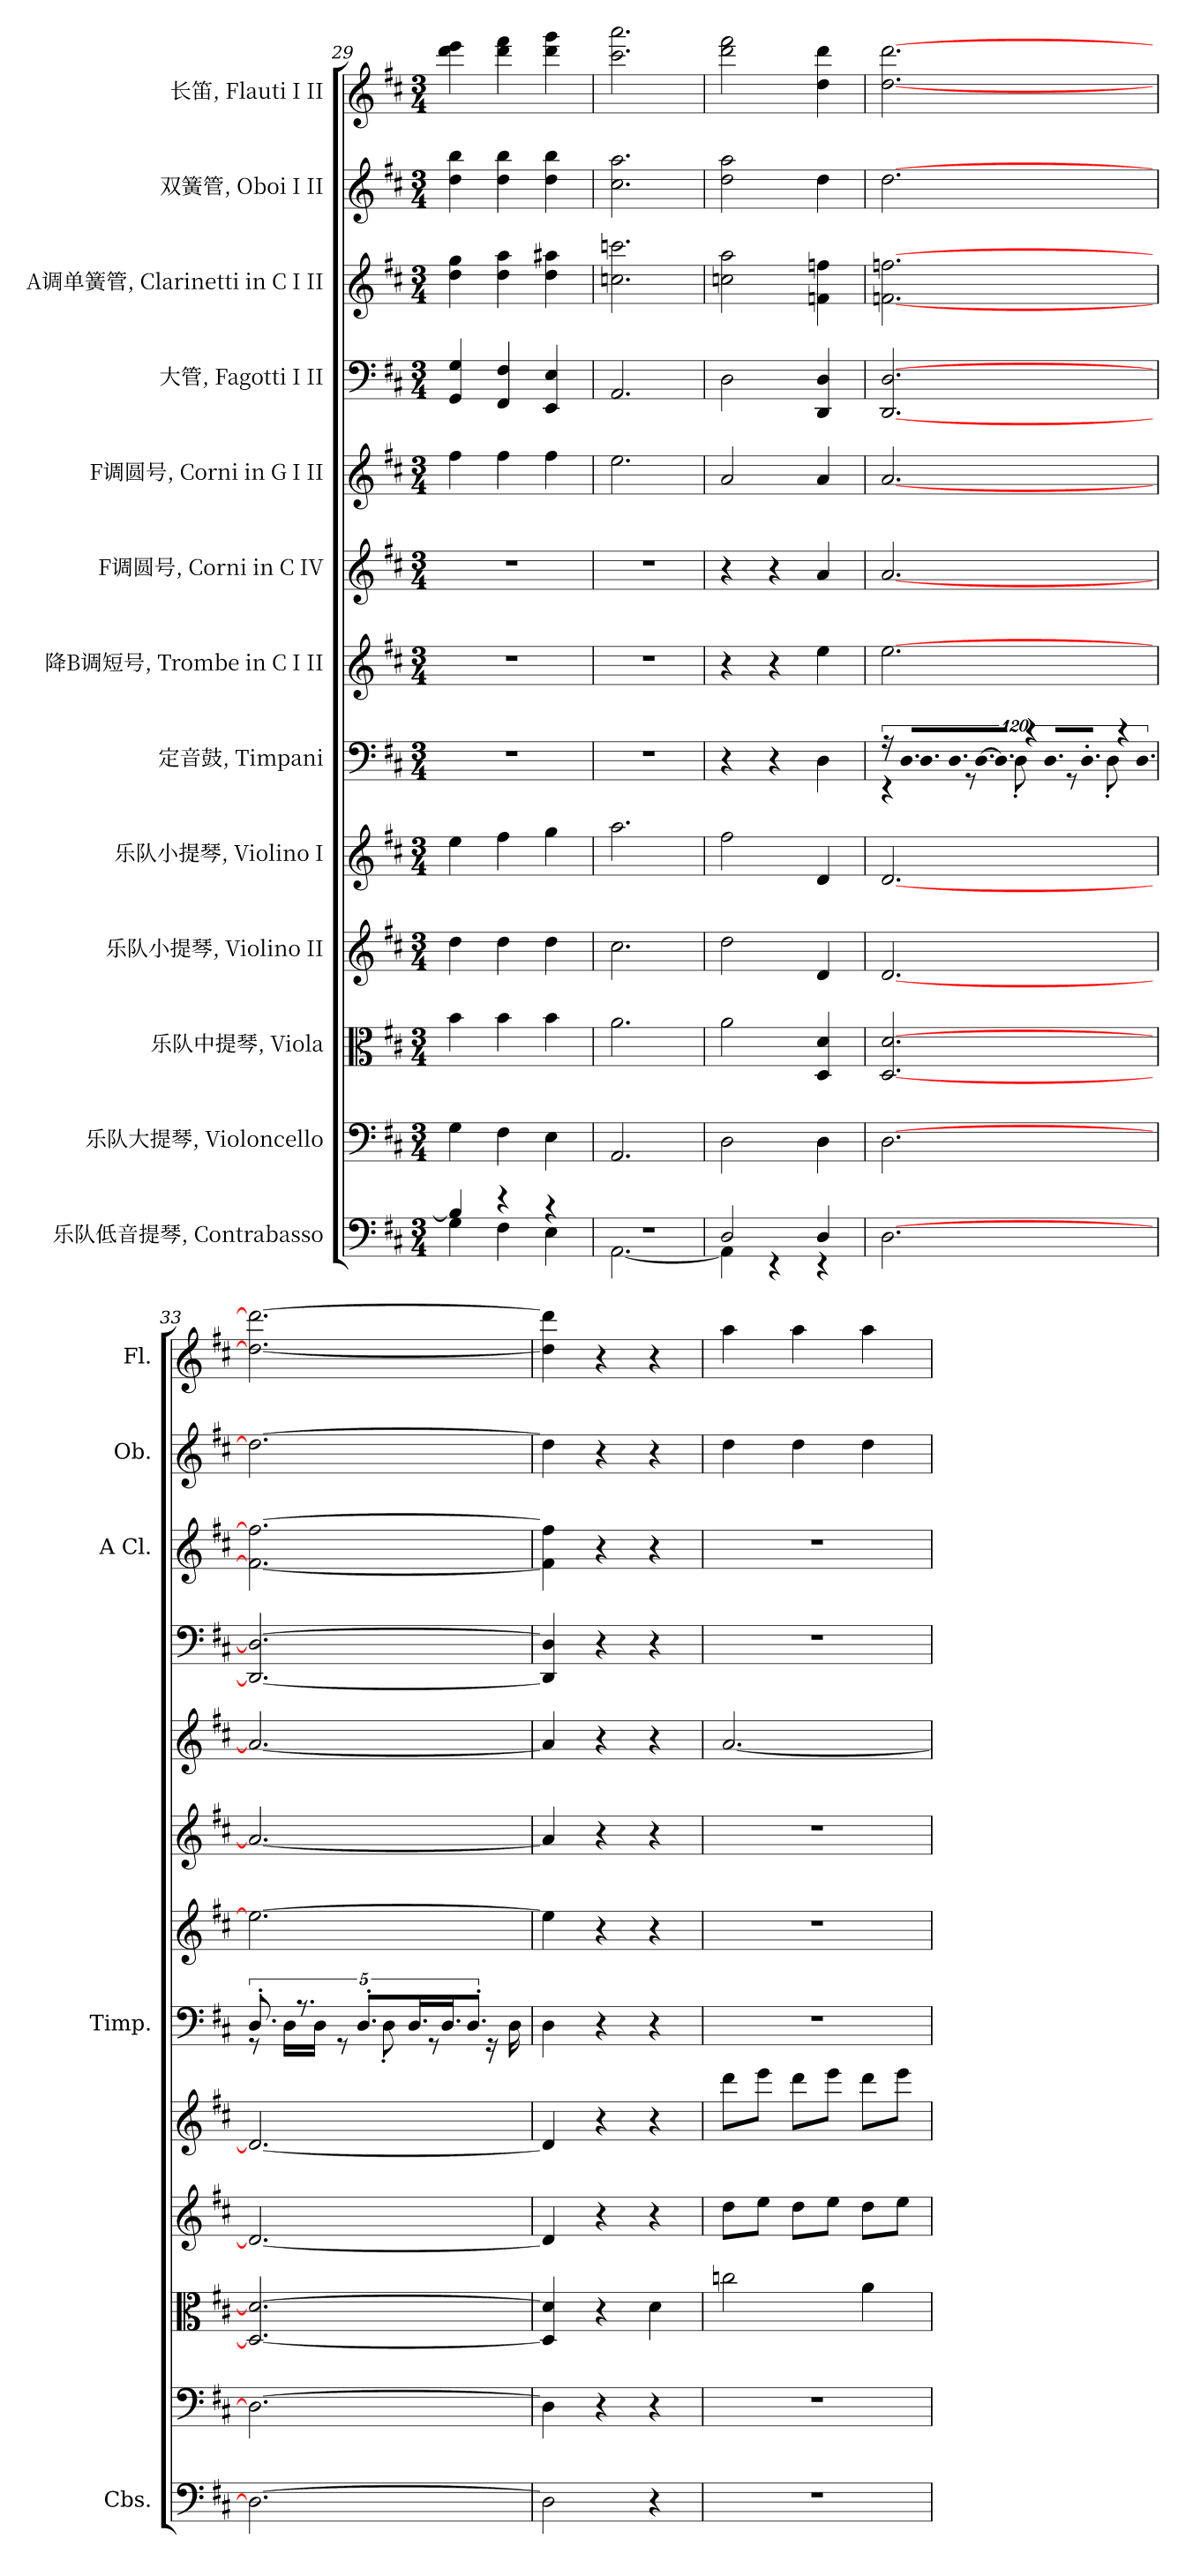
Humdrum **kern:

**kern	**kern	**kern	**kern	**kern	**kern	**kern	**kern	**kern	**kern	**kern	**kern	**kern
*part13	*part12	*part11	*part10	*part9	*part8	*part7	*part6	*part5	*part4	*part3	*part2	*part1
*staff13	*staff12	*staff11	*staff10	*staff9	*staff8	*staff7	*staff6	*staff5	*staff4	*staff3	*staff2	*staff1
*I"乐队低音提琴, Contrabasso	*I"乐队大提琴, Violoncello	*I"乐队中提琴, Viola	*I"乐队小提琴, Violino II	*I"乐队小提琴, Violino I	*I"定音鼓, Timpani	*I"降B调短号, Trombe in C I II	*I"F调圆号, Corni in C IV	*I"F调圆号, Corni in G I II	*I"大管, Fagotti I II	*I"A调单簧管, Clarinetti in C I II	*I"双簧管, Oboi I II	*I"长笛, Flauti I II
*I'Cbs.	*	*	*	*	*I'Timp.	*	*	*	*	*I'A Cl.	*I'Ob.	*I'Fl.
!!LO:PB:g=z
*clefF4	*clefF4	*clefC3	*clefG2	*clefG2	*clefF4	*clefG2	*clefG2	*clefG2	*clefF4	*clefG2	*clefG2	*clefG2
*ITrd7c12	*	*	*	*	*	*ITrd1c2	*ITrd4c7	*ITrd4c7	*	*ITrd2c3	*	*
*k[f#c#]	*k[f#c#]	*k[f#c#]	*k[f#c#]	*k[f#c#]	*k[f#c#]	*k[]	*k[f#]	*k[f#]	*k[f#c#]	*k[f#c#g#d#a#]	*k[f#c#]	*k[f#c#]
*M3/4	*M3/4	*M3/4	*M3/4	*M3/4	*M3/4	*M3/4	*M3/4	*M3/4	*M3/4	*M3/4	*M3/4	*M3/4
*MM350	*MM350	*MM350	*MM350	*MM350	*MM350	*MM350	*MM350	*MM350	*MM350	*MM350	*MM350	*MM350
=29	=29	=29	=29	=29	=29	=29	=29	=29	=29	=29	=29	=29
*^	*	*	*	*	*	*	*	*	*	*	*	*
4BB/]	4GG\	4G\	4b\	4dd\	4ee\	2.r	2.r	2.r	4b\	4GG/ 4G/	4b\ 4ee\	4dd\ 4bb\	4ddd\ 4eee\
4r	4FF#\	4F#\	4b\	4dd\	4ff#\	.	.	.	4b\	4FF#/ 4F#/	4b\ 4ff#\	4dd\ 4bb\	4ddd\ 4fff#\
*	*	*	*	*	*	*	*	*	*	*	*	*	*MM318
4r	4EE\	4E\	4b\	4dd\	4gg\	.	.	.	4b\	4EE/ 4E/	4b\ 4ff##X\	4dd\ 4bb\	4ddd\ 4ggg\
=30	=30	=30	=30	=30	=30	=30	=30	=30	=30	=30	=30	=30	=30
*	*	*	*	*	*	*	*	*	*	*	*	*	*MM350
2.r	[2.AAA\	2.AA/	2.a\	2.cc#\	2.aa\	2.r	2.r	2.r	2.a\	2.AA/	2.an\ 2.aan\	2.cc#\ 2.aa\	2.ccc#\ 2.aaa\
=31	=31	=31	=31	=31	=31	=31	=31	=31	=31	=31	=31	=31	=31
*	*	*	*	*	*	*	*	*	*	*	*	*	*MM350
2DD/	4AAA\]	2D\	2a\	2dd\	2ff#\	4r	4r	4r	2d/	2D\	2an\ 2ff#\	2dd\ 2aa\	2ddd\ 2fff#\
.	4r	.	.	.	.	4r	4r	4r	.	.	.	.	.
*	*	*	*	*	*	*	*	*	*	*	*	*	*MM318
4DD/	4r	4D\	4D/ 4d/	4d/	4d/	4D\	4dd\	4d/	4d/	4DD/ 4D/	4dn\ 4ddn\	4dd\	4dd\ 4ddd\
*v	*v	*	*	*	*	*	*	*	*	*	*	*	*
=32	=32	=32	=32	=32	=32	=32	=32	=32	=32	=32	=32	=32
*	*	*	*	*	*	*	*	*	*	*	*	*MM350
*^	*	*	*	*	*	*	*	*	*	*	*	*
!	!	!	!	!	!	!LO:N:vis=32.	!	!	!	!	!	!	!
*v	*v	*	*	*	*	*^	*	*	*	*	*	*	*
[2.DD\	[2.D\	[2.D/ [2.d/	[2.d/	[2.d/	1920%103r	4r	[2.dd\	[2.d/	[2.d/	[2.DD/ [2.D/	[2.dn\ [2.ddn\	[2.dd\	[2.dd\ [2.ddd\
!	!	!	!	!	!LO:N:vis=32.	!	!	!	!	!	!	!	!
.	.	.	.	.	1920%103D/KLL	.	.	.	.	.	.	.	.
!	!	!	!	!	!LO:N:vis=16.	!	!	!	!	!	!	!	!
.	.	.	.	.	960%103D/	.	.	.	.	.	.	.	.
!	!	!	!	!	!LO:N:vis=32.	!	!	!	!	!	!	!	!
.	.	.	.	.	1920%103D/L	.	.	.	.	.	.	.	.
.	.	.	.	.	.	8r	.	.	.	.	.	.	.
!	!	!	!	!	!LO:N:vis=32.	!	!	!	!	!	!	!	!
.	.	.	.	.	[1920%103D/	.	.	.	.	.	.	.	.
!	!	!	!	!	!LO:N:vis=32.	!	!	!	!	!	!	!	!
.	.	.	.	.	1920%103D/JJJ]	.	.	.	.	.	.	.	.
.	.	.	.	.	.	8D'\	.	.	.	.	.	.	.
!	!	!	!	!	!LO:N:vis=32.	!	!	!	!	!	!	!	!
.	.	.	.	.	1920%103r	.	.	.	.	.	.	.	.
!	!	!	!	!	!LO:N:vis=16.	!	!	!	!	!	!	!	!
.	.	.	.	.	960%103D/LL	.	.	.	.	.	.	.	.
.	.	.	.	.	.	8r	.	.	.	.	.	.	.
!	!	!	!	!	!LO:N:vis=16.	!	!	!	!	!	!	!	!
.	.	.	.	.	960%103D'/JJ	.	.	.	.	.	.	.	.
.	.	.	.	.	.	8D'\	.	.	.	.	.	.	.
!	!	!	!	!	!LO:N:vis=32.	!	!	!	!	!	!	!	!
.	.	.	.	.	1920%103r	.	.	.	.	.	.	.	.
!	!	!	!	!	!LO:N:vis=32.	!	!	!	!	!	!	!	!
.	.	.	.	.	1920%103D/	.	.	.	.	.	.	.	.
960ryy	960ryy	960ryy	960ryy	960ryy	.	960ryy	960ryy	960ryy	960ryy	960ryy	960ryy	960ryy	960ryy
!!LO:PB:g=z
=33	=33	=33	=33	=33	=33	=33	=33	=33	=33	=33	=33	=33	=33
*	*	*	*	*	*	*	*	*	*	*	*	*	*MM350
2.DD\_	2.D\_	2.D/_ 2.d/_	2.d/_	2.d/_	10.D'/	8r	2.dd\_	2.d/_	2.d/_	2.DD/_ 2.D/_	2.d\_ 2.dd\_	2.dd\_	2.dd\_ 2.ddd\_
.	.	.	.	.	.	16D\LL	.	.	.	.	.	.	.
.	.	.	.	.	10.r	.	.	.	.	.	.	.	.
.	.	.	.	.	.	16D\JJ	.	.	.	.	.	.	.
.	.	.	.	.	.	8r	.	.	.	.	.	.	.
.	.	.	.	.	10.D'/L	.	.	.	.	.	.	.	.
.	.	.	.	.	.	8D'\	.	.	.	.	.	.	.
.	.	.	.	.	20.D/L	.	.	.	.	.	.	.	.
.	.	.	.	.	.	8r	.	.	.	.	.	.	.
.	.	.	.	.	20.D/J	.	.	.	.	.	.	.	.
.	.	.	.	.	10.D'/J	.	.	.	.	.	.	.	.
.	.	.	.	.	.	16r	.	.	.	.	.	.	.
.	.	.	.	.	.	16D\	.	.	.	.	.	.	.
*	*	*	*	*	*v	*v	*	*	*	*	*	*	*
=34	=34	=34	=34	=34	=34	=34	=34	=34	=34	=34	=34	=34
*	*	*	*	*	*	*	*	*	*	*	*	*MM120
2DD\]	4D\]	4D/] 4d/]	4d/]	4d/]	4D\	4dd\]	4d/]	4d/]	4DD/] 4D/]	4d\] 4dd\]	4dd\]	4dd\] 4ddd\]
.	4r	4r	4r	4r	4r	4r	4r	4r	4r	4r	4r	4r
*	*	*	*	*	*	*	*	*	*	*	*	*MM318
4r	4r	4d\	4r	4r	4r	4r	4r	4r	4r	4r	4r	4r
=35	=35	=35	=35	=35	=35	=35	=35	=35	=35	=35	=35	=35
*	*	*	*	*	*	*	*	*	*	*	*	*MM350
2.r	2.r	2ccn\	8dd\L	8ddd\L	2.r	2.r	2.r	[2.d/	2.r	2.r	4dd\	4aa\
.	.	.	8ee\J	8eee\J	.	.	.	.	.	.	.	.
.	.	.	8dd\L	8ddd\L	.	.	.	.	.	.	4dd\	4aa\
.	.	.	8ee\J	8eee\J	.	.	.	.	.	.	.	.
*	*	*	*	*	*	*	*	*	*	*	*	*MM318
.	.	4a\	8dd\L	8ddd\L	.	.	.	.	.	.	4dd\	4aa\
.	.	.	8ee\J	8eee\J	.	.	.	.	.	.	.	.
=	=	=	=	=	=	=	=	=	=	=	=	=
*-	*-	*-	*-	*-	*-	*-	*-	*-	*-	*-	*-	*-
